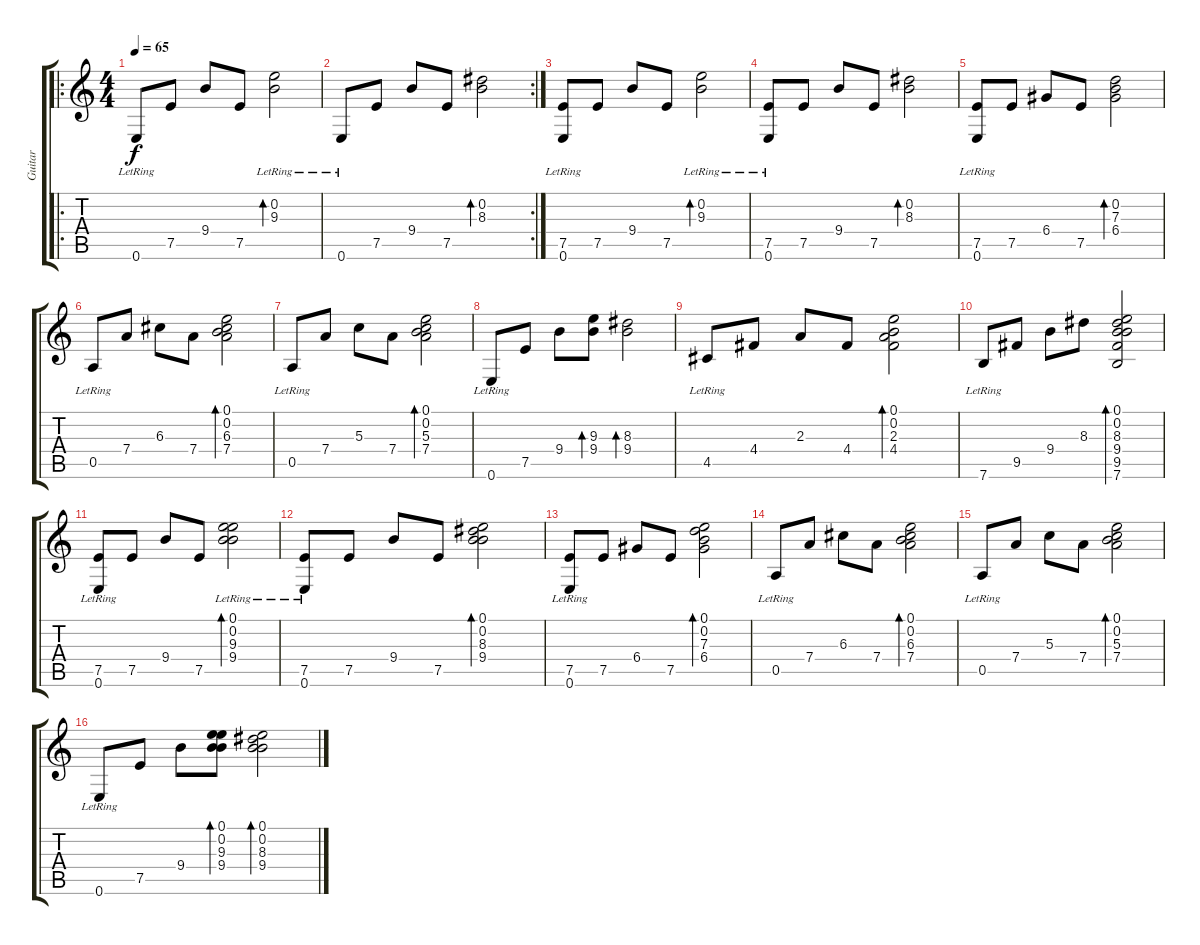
\track ("Guitar" "Guitar") {instrument acousticguitarsteel}
\staff {score tabs}
\tuning (E4 B3 G3 D3 A2 E2) {hide}
\ro
\ts (4 4)
\tempo 65
\clef g2
\ks c
0.6{lr}.8{dy f instrument acousticguitarsteel} 7.5.8 9.4.8 7.5.8 (0.2{lr} 9.3{lr}).2{bd 60} |
\rc 2
0.6{lr}.8 7.5.8 9.4.8 7.5.8 (0.2 8.3).2{bd 60} |
(7.5 0.6{lr}).8 7.5.8 9.4.8 7.5.8 (0.2{lr} 9.3{lr}).2{bd 60} |
(7.5 0.6{lr}).8 7.5.8 9.4.8 7.5.8 (0.2 8.3).2{bd 60} |
(7.5 0.6{lr}).8 7.5.8 6.4.8 7.5.8 (0.2 7.3 6.4).2{bd 60} |
0.5{lr}.8 7.4.8 6.3.8 7.4.8 (0.1 0.2 6.3 7.4).2{bd 60} |
0.5{lr}.8 7.4.8 5.3.8 7.4.8 (0.1 0.2 5.3 7.4).2{bd 60} |
0.6{lr}.8 7.5.8 9.4.8 (9.3 9.4).8{bd 60} (8.3 9.4).2{bd 60} |
4.5{lr}.8 4.4.8 2.3.8 4.4.8 (0.1 0.2 2.3 4.4).2{bd 60} |
7.6{lr}.8 9.5.8 9.4.8 8.3.8 (0.1 0.2 8.3 9.4 9.5 7.6).2{bd 60} |
(7.5 0.6{lr}).8 7.5.8 9.4.8 7.5.8 (0.1 0.2{lr} 9.3{lr} 9.4).2{bd 60} |
(7.5 0.6{lr}).8 7.5.8 9.4.8 7.5.8 (0.1 0.2 8.3 9.4).2{bd 60} |
(7.5 0.6{lr}).8 7.5.8 6.4.8 7.5.8 (0.1 0.2 7.3 6.4).2{bd 60} |
0.5{lr}.8 7.4.8 6.3.8 7.4.8 (0.1 0.2 6.3 7.4).2{bd 60} |
0.5{lr}.8 7.4.8 5.3.8 7.4.8 (0.1 0.2 5.3 7.4).2{bd 60} |
0.6{lr}.8 7.5.8 9.4.8 (0.1 0.2 9.3 9.4).8{bd 60} (0.1 0.2 8.3 9.4).2{bd 60}
